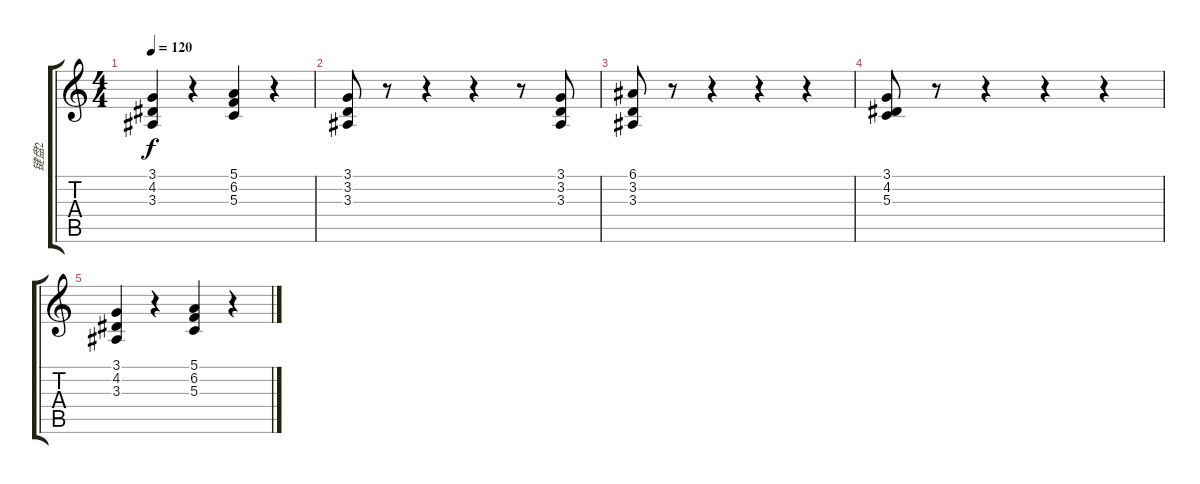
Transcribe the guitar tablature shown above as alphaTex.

\track ("键盘2" "键盘2") {instrument acousticgrandpiano}
\staff {score tabs}
\tuning (E4 B3 G3 D3 A2 E2) {hide}
\ts (4 4)
\tempo 120
\clef g2
\ks c
(3.1 4.2 3.3).4{dy f} r.4 (5.1 6.2 5.3).4 r.4 |
(3.1 3.2 3.3).8 r.8 r.4 r.4 r.8 (3.1 3.2 3.3).8 |
(6.1 3.2 3.3).8 r.8 r.4 r.4 r.4 |
(3.1 4.2 5.3).8 r.8 r.4 r.4 r.4 |
(3.1 4.2 3.3).4 r.4 (5.1 6.2 5.3).4 r.4
